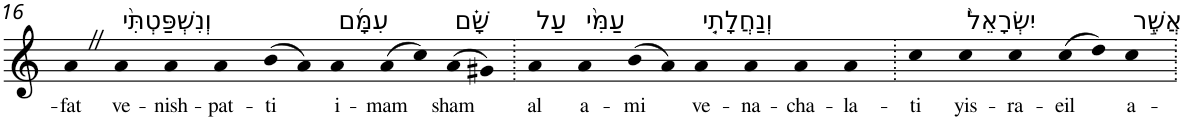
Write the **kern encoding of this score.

**kern	**text
*part1	*part1
*staff1	*staff1
*I"Piano	*
*I'Pno	*
!!LO:PB:g=z
*clefG2	*
*k[]	*
=16	=16
!	!LO:LY:b
4aZ	-fat
!LO:TX:a:t=וְנִשְׁפַּטְתִּ֨י	!
!	!LO:LY:b
4a	ve-
!	!LO:LY:b
4a	-nish-
!	!LO:LY:b
4a	-pat-
!	!LO:LY:b
(>8b	-ti
8a)	.
!LO:TX:a:t=עִמָּ֜ם	!
!	!LO:LY:b
4a	i-
!	!LO:LY:b
(>8a	-mam
8cc)	.
!LO:TX:a:t=שָׁ֗ם	!
!	!LO:LY:b
(>8a	sham
8g#X)	.
=17.	=17.
!LO:TX:a:t=עַל	!
!	!LO:LY:b
4a	al
!LO:TX:a:t=עַמִּ֨י	!
!	!LO:LY:b
4a	a-
!	!LO:LY:b
(>8b	-mi
8a)	.
!LO:TX:a:t=וְנַחֲלָתִ֤י	!
!	!LO:LY:b
4a	ve-
!	!LO:LY:b
4a	-na-
!	!LO:LY:b
4a	-cha-
!	!LO:LY:b
4a	-la-
=18.	=18.
!	!LO:LY:b
4cc	-ti
!LO:TX:a:t=יִשְׂרָאֵל֙	!
!	!LO:LY:b
4cc	yis-
!	!LO:LY:b
4cc	-ra-
!	!LO:LY:b
(>8cc	-eil
8dd)	.
!LO:TX:a:t=אֲשֶׁ֣ר	!
!	!LO:LY:b
4cc	a-
=.	=.
*-	*-
